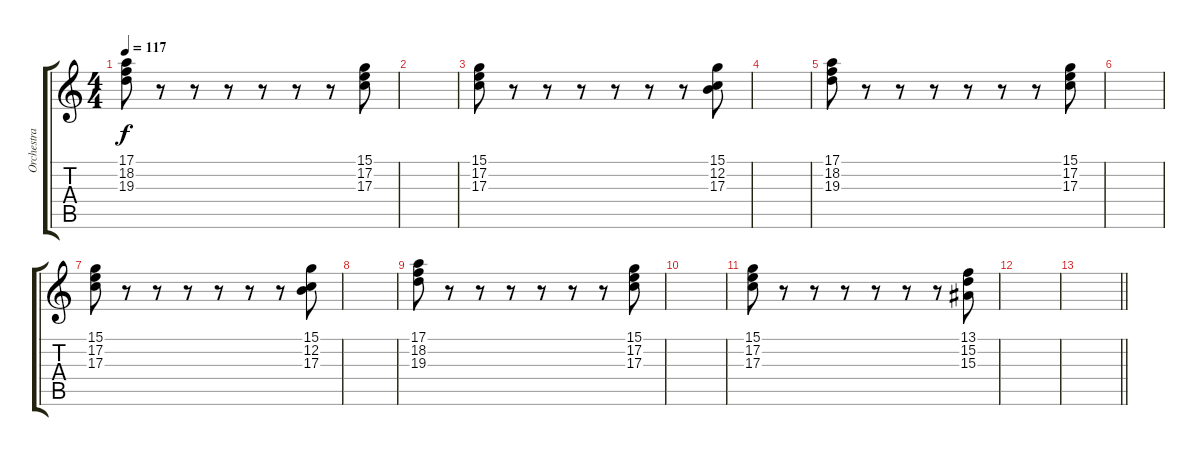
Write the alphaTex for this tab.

\track ("Orchestra hits" "Orchestra ") {instrument orchestrahit}
\staff {score tabs}
\tuning (E4 B3 G3 D3 A2 E2) {hide}
\ts (4 4)
\tempo 117
\clef g2
\ks c
(17.1 18.2 19.3).8{dy f} r.8 r.8 r.8 r.8 r.8 r.8 (15.1 17.2 17.3).8 |
|
(15.1 17.2 17.3).8 r.8 r.8 r.8 r.8 r.8 r.8 (15.1 12.2 17.3).8 |
|
(17.1 18.2 19.3).8 r.8 r.8 r.8 r.8 r.8 r.8 (15.1 17.2 17.3).8 |
|
(15.1 17.2 17.3).8 r.8 r.8 r.8 r.8 r.8 r.8 (15.1 12.2 17.3).8 |
|
(17.1 18.2 19.3).8 r.8 r.8 r.8 r.8 r.8 r.8 (15.1 17.2 17.3).8 |
|
(15.1 17.2 17.3).8 r.8 r.8 r.8 r.8 r.8 r.8 (13.1 15.2 15.3).8 |
|
\barLineRight lightlight
